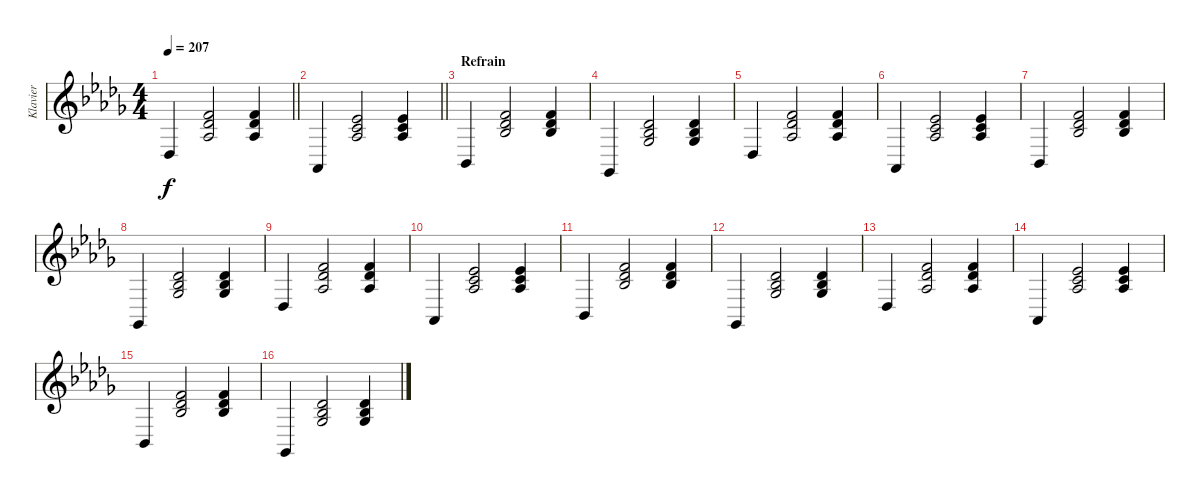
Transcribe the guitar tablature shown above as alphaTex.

\track ("Klavier" "Klavier") {instrument acousticgrandpiano}
\staff {score}
\tuning (E4 B3 G3 D3 A2 E2) {hide}
\ts (4 4)
\tempo 207
\clef g2
\barLineRight lightlight
\ks bbminor
4.5.4{dy f} (6.2 6.3 6.4).2 (1.1 2.2 1.3).4 |
\barLineRight lightlight
4.6.4 (1.2 1.3 13.4).2 (4.2 5.3 6.4).4 |
\section ("" "Refrain")
1.5.4 (1.1 2.2 3.3).2 (1.1 2.2 3.3).4 |
2.6.4 (2.2 3.3 4.4).2 (2.2 3.3 4.4).4 |
4.5.4 (6.2 6.3 6.4).2 (1.1 2.2 1.3).4 |
4.6.4 (1.2 1.3 13.4).2 (4.2 5.3 6.4).4 |
1.5.4 (1.1 2.2 3.3).2 (1.1 2.2 3.3).4 |
2.6.4 (2.2 3.3 4.4).2 (2.2 3.3 4.4).4 |
4.5.4 (6.2 6.3 6.4).2 (1.1 2.2 1.3).4 |
4.6.4 (1.2 1.3 13.4).2 (4.2 5.3 6.4).4 |
1.5.4 (1.1 2.2 3.3).2 (1.1 2.2 3.3).4 |
2.6.4 (2.2 3.3 4.4).2 (2.2 3.3 4.4).4 |
4.5.4 (6.2 6.3 6.4).2 (1.1 2.2 1.3).4 |
4.6.4 (1.2 1.3 13.4).2 (4.2 5.3 6.4).4 |
1.5.4 (1.1 2.2 3.3).2 (1.1 2.2 3.3).4 |
2.6.4 (2.2 3.3 4.4).2 (2.2 3.3 4.4).4
